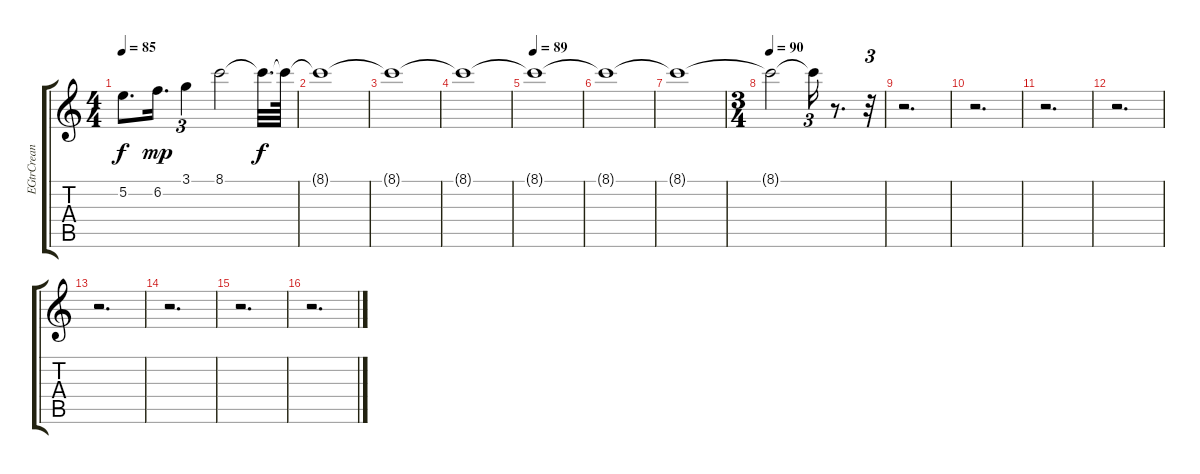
\track ("EGtrCrean" "EGtrCrean") {instrument distortionguitar}
\staff {score tabs}
\tuning (E4 B3 G3 D3 A2 E2) {hide}
\ts (4 4)
\tempo 85
\clef g2
\ks c
5.2{t}.8{d dy f} 6.2.16{d dy mp balance 2} 3.1.4{tu (3 2)} 8.1.2{balance 1} 8.1{t}.32{d dy f} 8.1{t}.64 |
8.1{t}.1 |
8.1{t}.1 |
8.1{t}.1 |
\tempo 89
8.1{t}.1 |
8.1{t}.1 |
8.1{t}.1 |
\ts (3 4)
\tempo 90
8.1{t}.2 8.1{t}.16{tu (3 2)} r.8{d} r.32{tu (3 2)} |
r.2{d} |
r.2{d} |
r.2{d} |
r.2{d} |
r.2{d} |
r.2{d} |
r.2{d} |
r.2{d}
